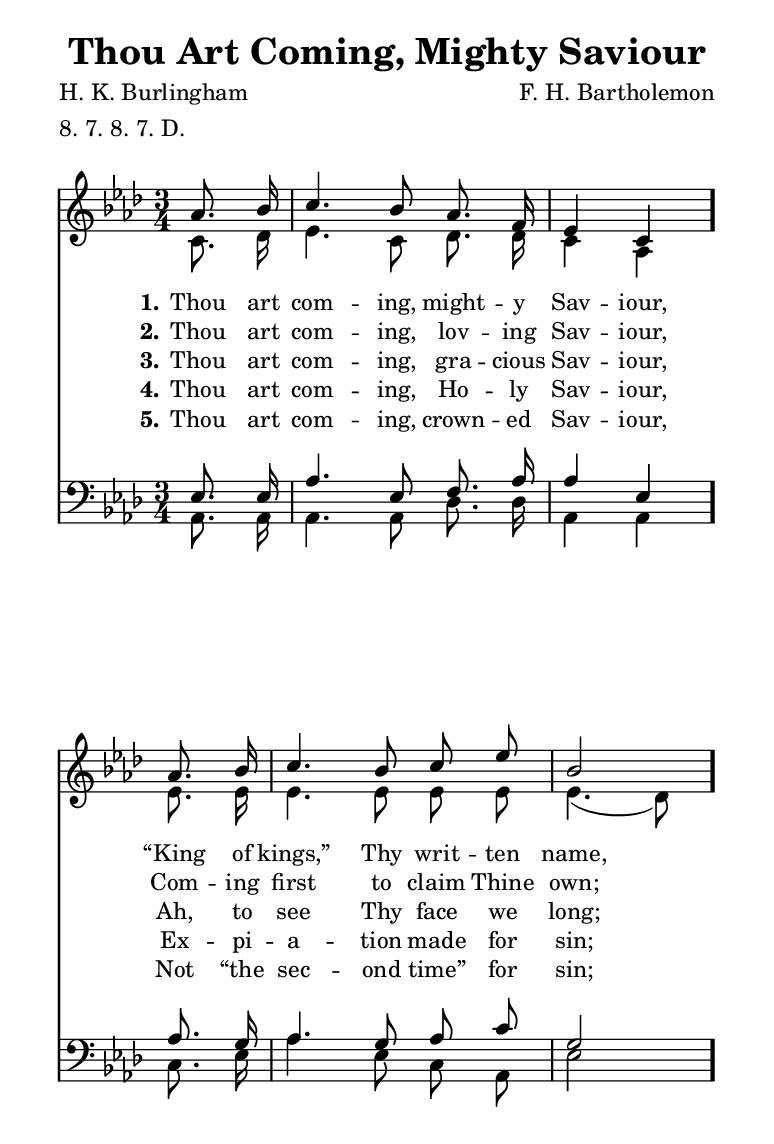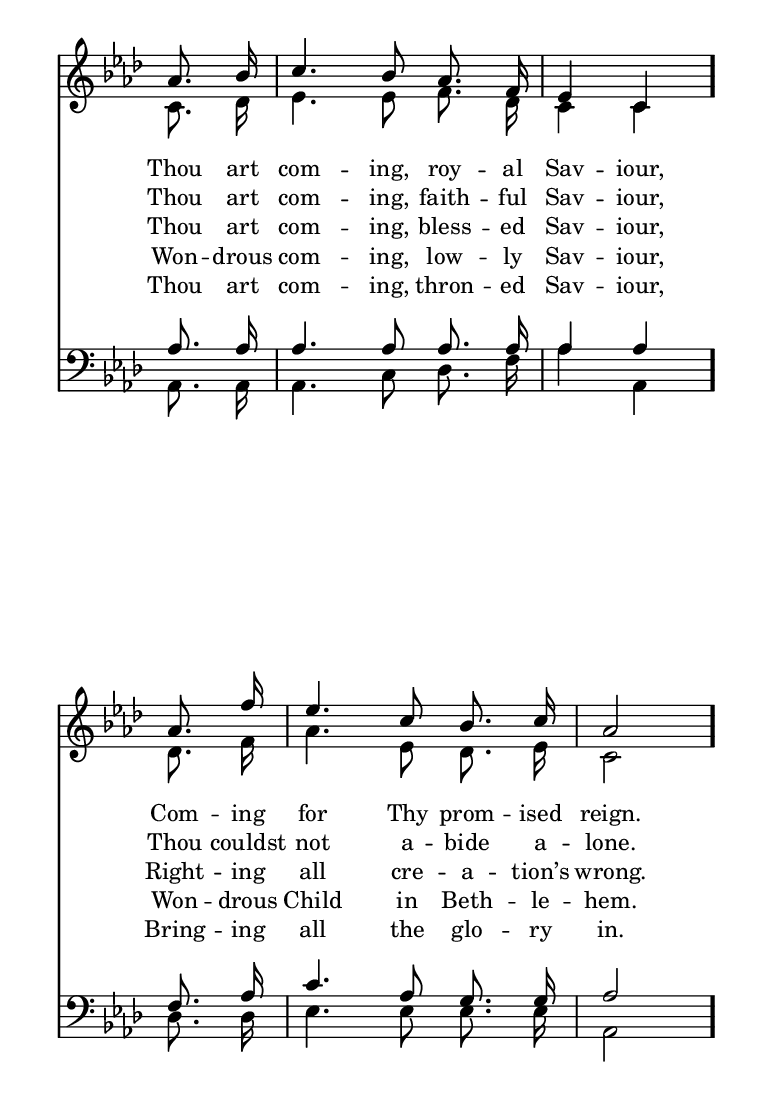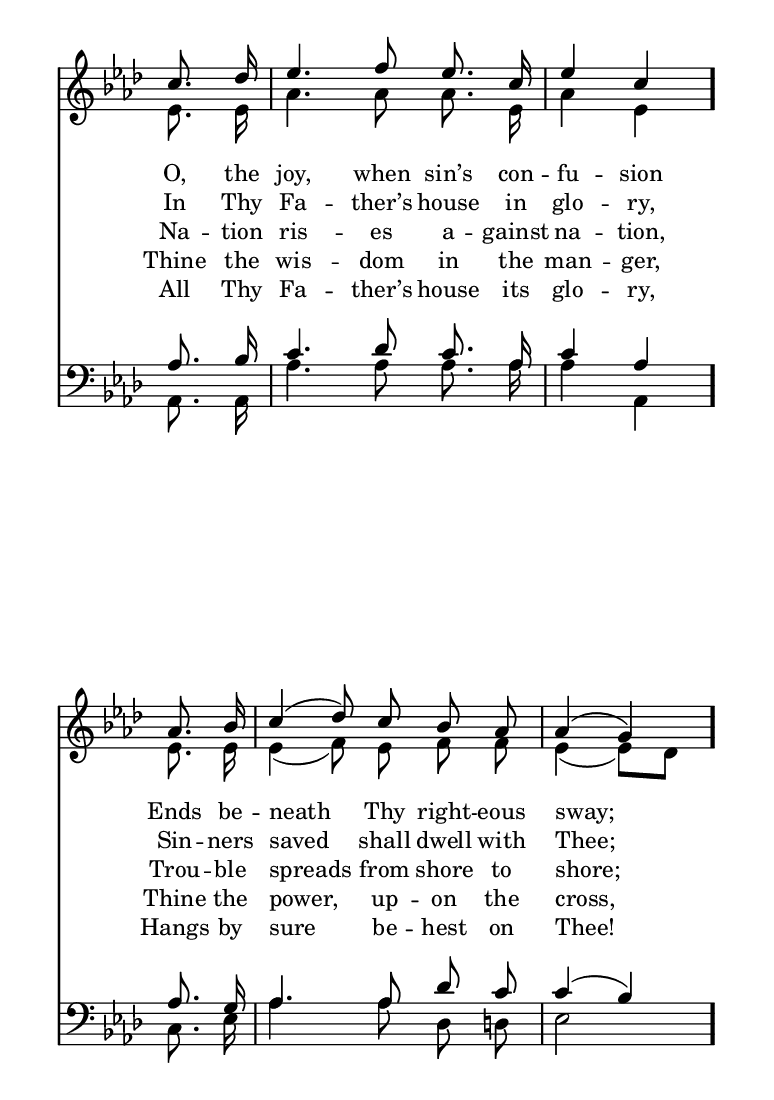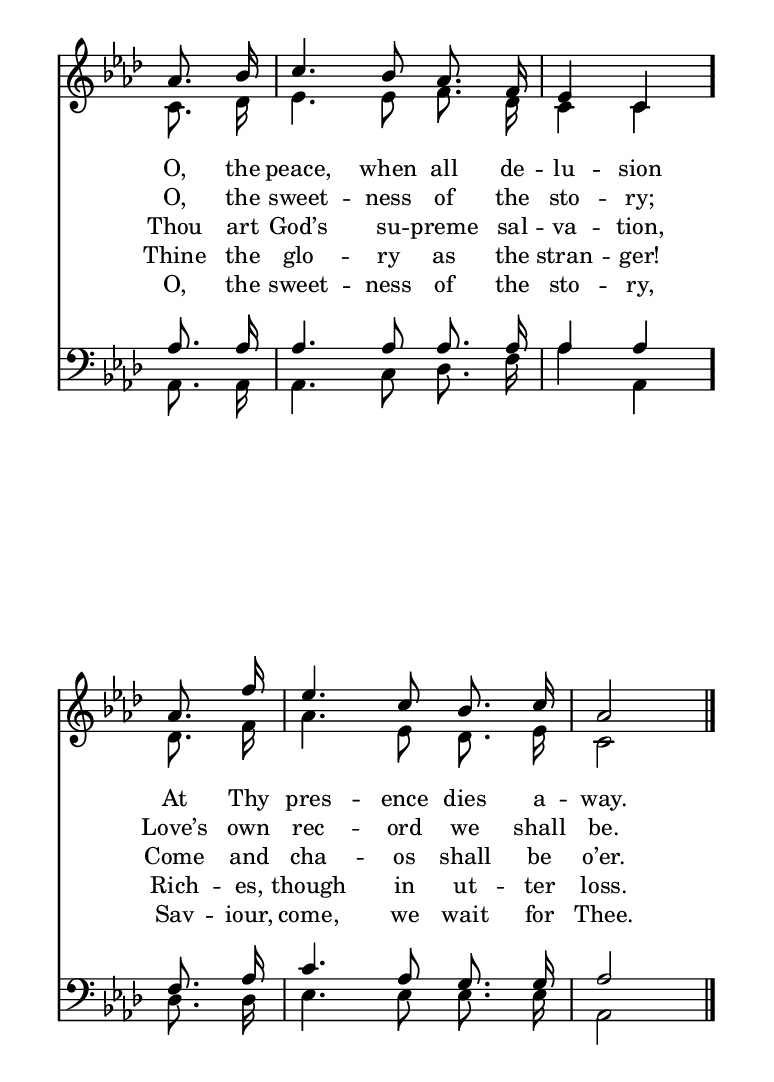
\include "common/global.ily"
\paper {
  \include "common/paper.ily"
  %ragged-bottom = ##t
  %ragged-last-bottom = ##t
  %systems-per-page = ##f
  %page-count = ##f
}

\header{
  hymnnumber = "272"
  title = "Thou Art Coming, Mighty Saviour"
  tunename = "Autumn"
  meter = "8. 7. 8. 7. D."
  poet = "H. K. Burlingham"
  composer = "F. H. Bartholemon"
  %copyright = ""
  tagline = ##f
}

% for fermata in MIDI
ta = { \tempo 4=80 }
tb = { \tempo 4=40 }

patternAA = { c8. c16 | c4. c8 c8. c16 | c4 c4 }
patternAB = { c8. c16 | c4. c8 c8. c16 | c2 }

patternBA = { c8. c16 | c4. c8 c8 c8   | c2 }
patternBB = { c8. c16 | c4. c8 c8 c8   | c4.( c8) }
patternBC = { c8. c16 | c4( c8) c8 c8 c8 | c4( c4) }
patternBD = { c8. c16 | c4( c8) c8 c8 c8 | c4( c8[) c8] }
patternBE = { c8. c16 | c4.     c8 c8 c8 | c4( c4) }
patternBF = { c8. c16 | c4.     c8 c8 c8 | c2      }

global = {
  \include "common/overrides.ily"
  \override Staff.TimeSignature.style = #'numbered
  \time 3/4
  \override Score.MetronomeMark.transparent = ##t % hide all fermata changes too
  \ta
  \key aes \major
  \partial 4
  \autoBeamOff
}

notesSoprano = {
\global
\relative c'' {

  \changePitch \patternAA { aes bes | c bes aes f | ees c }
  \changePitch \patternBA { aes' bes | c bes c ees | bes }
  \changePitch \patternAA { aes bes | c bes aes f | ees c }
  \changePitch \patternAB { aes' f' | ees c bes c | aes }

  \changePitch \patternAA { c des | ees f ees c | ees c }
  \changePitch \patternBC { aes bes | c des c bes aes | aes g }
  \changePitch \patternAA { aes bes | c bes aes f | ees c }
  \changePitch \patternAB { aes' f' | ees c bes c | aes }

  \bar "|."

}
}

notesAlto = {
\global
\relative e' {

  \changePitch \patternAA { c des | ees c des des | c aes }
  \changePitch \patternBB { ees' ees | ees ees ees ees | ees des }
  \changePitch \patternAA { c des | ees ees f des | c c }
  \changePitch \patternAB { des f | aes ees des ees | c }

  \changePitch \patternAA { ees ees | aes aes aes ees | aes ees }
  \changePitch \patternBD { ees ees | ees f ees f f | ees ees des }
  \changePitch \patternAA { c des | ees ees f des | c c }
  \changePitch \patternAB { des f | aes ees des ees | c }

}
}

notesTenor = {
\global
\relative a {

  \changePitch \patternAA { ees ees | aes ees f aes | aes ees }
  \changePitch \patternBA { aes g | aes g aes c | g }
  \changePitch \patternAA { aes aes | aes aes aes aes | aes aes }
  \changePitch \patternAB { f aes | c aes g g | aes }

  \changePitch \patternAA { aes bes | c des c aes | c aes }
  \changePitch \patternBE { aes g | aes aes des c | c bes }
  \changePitch \patternAA { aes aes | aes aes aes aes | aes aes }
  \changePitch \patternAB { f aes | c aes g g | aes }

}
}

notesBass = {
\global
\relative f, {

  \changePitch \patternAA { aes aes | aes aes des des | aes aes }
  \changePitch \patternBA { c ees | aes ees c aes | ees' }
  \changePitch \patternAA { aes, aes | aes c des f | aes aes, }
  \changePitch \patternAB { des des | ees ees ees ees | aes, }

  \changePitch \patternAA { aes aes | aes' aes aes aes | aes aes, }
  \changePitch \patternBF { c ees | aes aes des, d | ees }
  \changePitch \patternAA { aes, aes | aes c des f | aes aes, }
  \changePitch \patternAB { des des | ees ees ees ees | aes, }

}
}

wordsA = \lyricmode {
\set stanza = "1."

Thou art com -- ing, might -- y Sav -- iour, \bar "."
“King of kings,” Thy writ -- ten name, \bar "." \break
Thou art com -- ing, roy -- al Sav -- iour, \bar "."
Com -- ing for Thy prom -- ised reign. \bar "." \break
O, the joy, when sin’s con -- fu -- sion \bar "."
Ends be -- neath Thy right -- eous sway; \bar "." \break
O, the peace, when all de -- lu -- sion \bar "."
At Thy pres -- ence dies a -- way. \bar "." \break


}

wordsB = \lyricmode {
\set stanza = "2."

Thou art com -- ing, lov -- ing Sav -- iour,
Com -- ing first to claim Thine own;
Thou art com -- ing, faith -- ful Sav -- iour,
Thou couldst not a -- bide a -- lone.
In Thy Fa -- ther’s house in glo -- ry,
Sin -- ners saved shall dwell with Thee;
O, the sweet -- ness of the sto -- ry;
Love’s own rec -- ord we shall be.

}

wordsC = \lyricmode {
\set stanza = "3."

Thou art com -- ing, gra -- cious Sav -- iour,
Ah, to see Thy face we long;
Thou art com -- ing, bless -- ed Sav -- iour,
Right -- ing all cre -- a -- tion’s wrong.
Na -- tion ris -- es a -- gainst na -- tion,
Trou -- ble spreads from shore to shore;
Thou art God’s su -- preme sal -- va -- tion,
Come and cha -- os shall be o’er.

}

wordsD = \lyricmode {
\set stanza = "4."

Thou art com -- ing, Ho -- ly Sav -- iour,
Ex -- pi -- a -- tion made for sin;
Won -- drous com -- ing, low -- ly Sav -- iour,
Won -- drous Child in Beth -- le -- hem.
Thine the wis -- dom in the man -- ger,
Thine the power, up -- on the cross,
Thine the glo -- ry as the stran -- ger!
Rich -- es, though in ut -- ter loss.

}

wordsE = \lyricmode {
\set stanza = "5."

Thou art com -- ing, crown -- ed Sav -- iour,
Not “the sec -- ond time” for sin;
Thou art com -- ing, thron -- ed Sav -- iour,
Bring -- ing all the glo -- ry in.
All Thy Fa -- ther’s house its glo -- ry,
Hangs by sure be -- hest on Thee!
O, the sweet -- ness of the sto -- ry,
Sav -- iour, come, we wait for Thee.

}

\score {
  \context ChoirStaff <<
    \context Staff = upper <<
      \set ChoirStaff.systemStartDelimiter = #'SystemStartBar
      \context Voice  = sopranos { \voiceOne << \notesSoprano >> }
      \context Voice  = altos { \voiceTwo << \notesAlto >> }
      \context Lyrics = one   \lyricsto sopranos \wordsA
      \context Lyrics = two   \lyricsto sopranos \wordsB
      \context Lyrics = three \lyricsto sopranos \wordsC
      \context Lyrics = four  \lyricsto sopranos \wordsD
      \context Lyrics = five  \lyricsto sopranos \wordsE
    >>
    \context Staff = men <<
      \clef bass
      \context Voice  = tenors { \voiceOne << \notesTenor >> }
      \context Voice  = basses { \voiceTwo << \notesBass >> }
    >>
  >>
  \layout {
    \include "common/layout.ily"
  }
  \midi{
    \include "common/midi.ily"
  }
}

\version "2.19.49"  % necessary for upgrading to future LilyPond versions.

% vi:set et ts=2 sw=2 ai nocindent syntax=lilypond:
